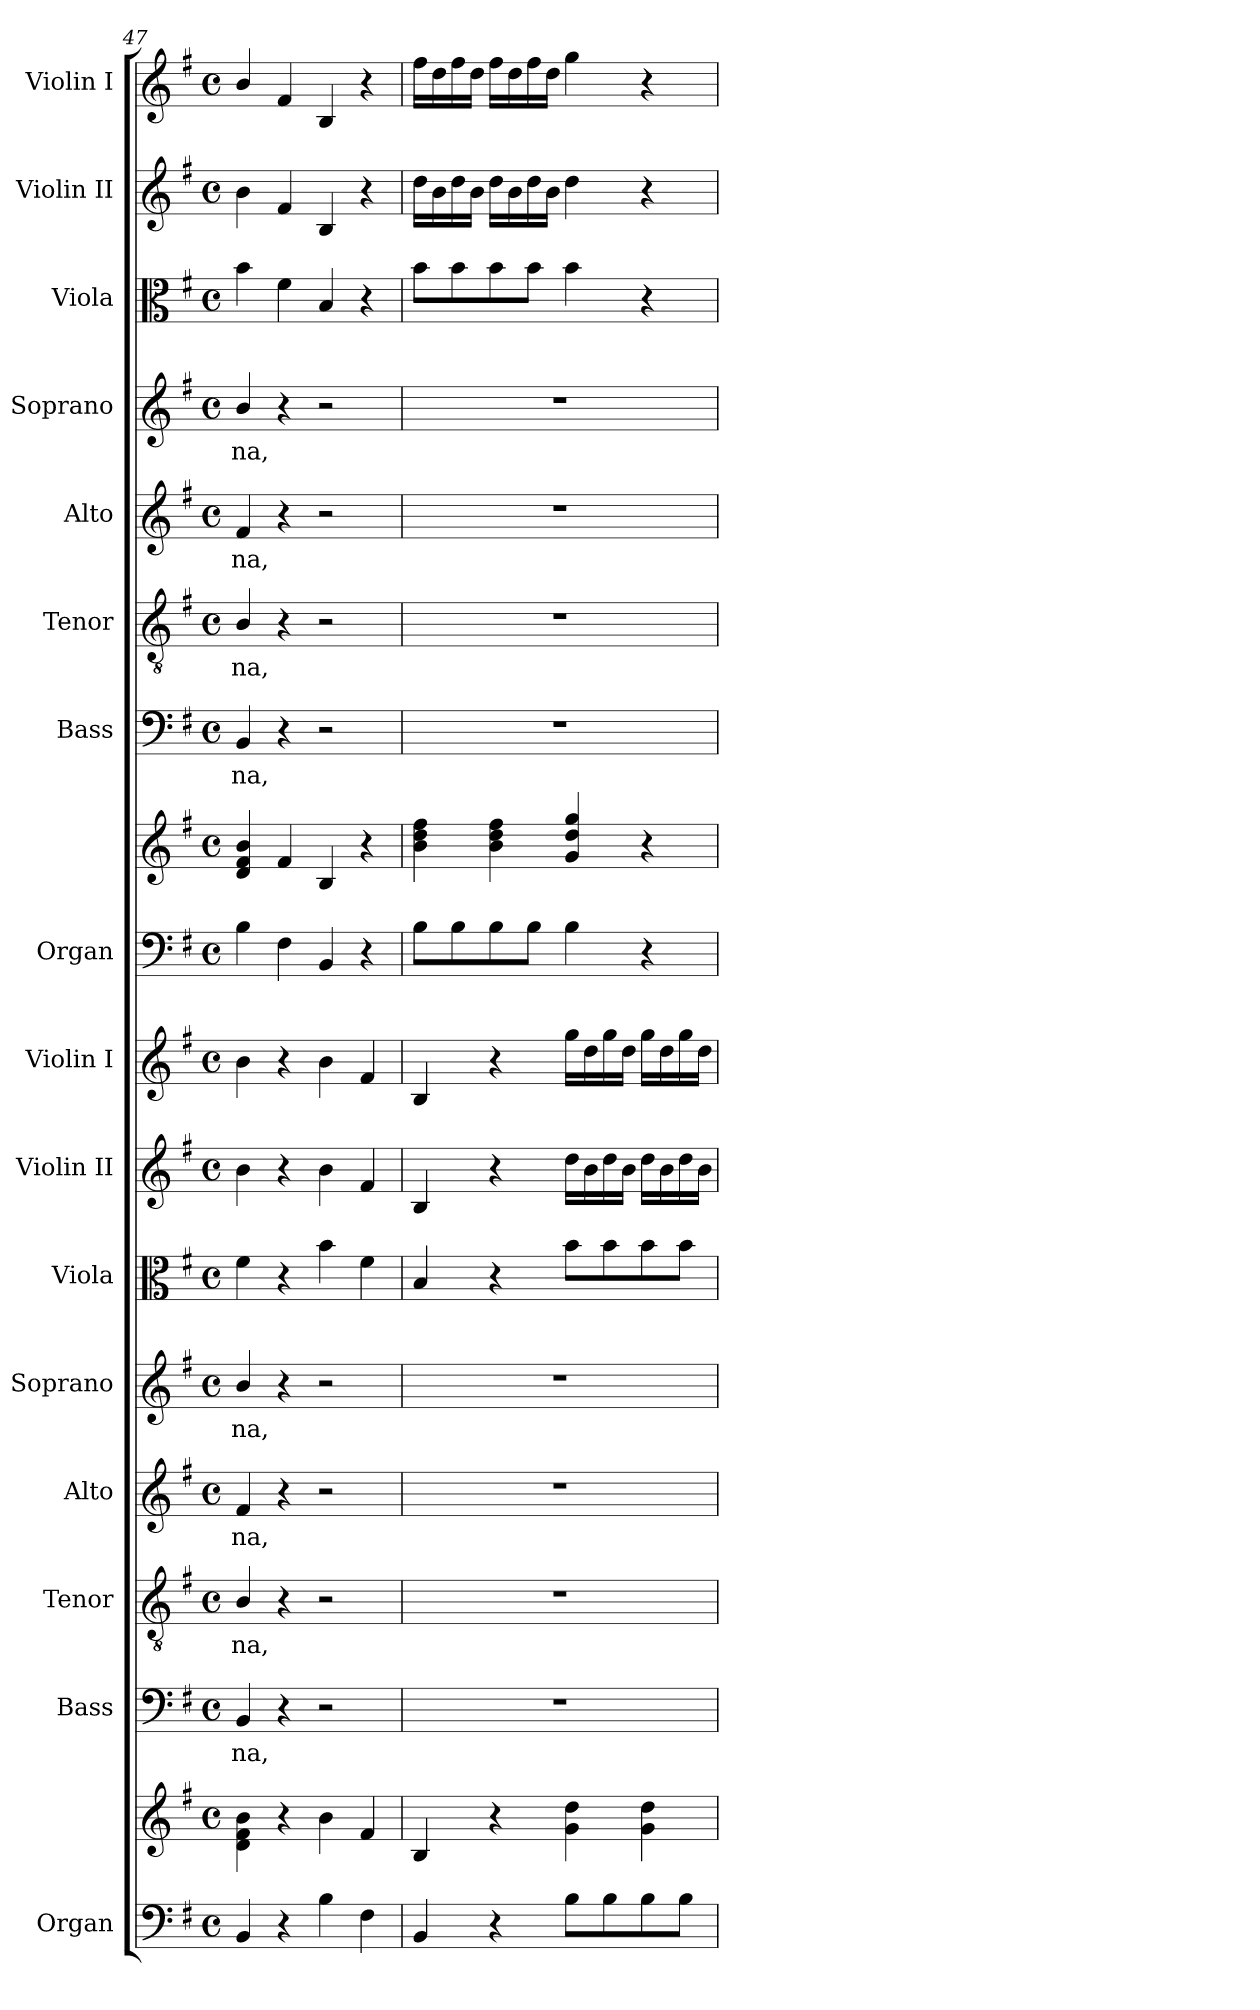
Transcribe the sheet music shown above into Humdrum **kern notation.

**kern	**kern	**kern	**text	**kern	**text	**kern	**text	**kern	**text	**kern	**kern	**kern	**kern	**kern	**kern	**text	**kern	**text	**kern	**text	**kern	**text	**kern	**kern	**kern
*part16	*part16	*part15	*part15	*part14	*part14	*part13	*part13	*part12	*part12	*part11	*part10	*part9	*part8	*part8	*part7	*part7	*part6	*part6	*part5	*part5	*part4	*part4	*part3	*part2	*part1
*staff18	*staff17	*staff16	*staff16	*staff15	*staff15	*staff14	*staff14	*staff13	*staff13	*staff12	*staff11	*staff10	*staff9	*staff8	*staff7	*staff7	*staff6	*staff6	*staff5	*staff5	*staff4	*staff4	*staff3	*staff2	*staff1
*I"Organ	*	*I"Bass	*	*I"Tenor	*	*I"Alto	*	*I"Soprano	*	*I"Viola	*I"Violin II	*I"Violin I	*I"Organ	*	*I"Bass	*	*I"Tenor	*	*I"Alto	*	*I"Soprano	*	*I"Viola	*I"Violin II	*I"Violin I
*I'Org.	*	*I'B.	*	*I'T.	*	*I'A.	*	*I'S.	*	*I'Vla.	*I'Vln. II	*I'Vln. I	*I'Org.	*	*I'B.	*	*I'T.	*	*I'A.	*	*I'S.	*	*I'Vla.	*I'Vln. II	*I'Vln. I
*clefF4	*clefG2	*clefF4	*	*clefGv2	*	*clefG2	*	*clefG2	*	*clefC3	*clefG2	*clefG2	*clefF4	*clefG2	*clefF4	*	*clefGv2	*	*clefG2	*	*clefG2	*	*clefC3	*clefG2	*clefG2
*	*	*	*	*ITrd7c12	*	*	*	*	*	*	*	*	*	*	*	*	*ITrd7c12	*	*	*	*	*	*	*	*
*k[f#]	*k[f#]	*k[f#]	*	*k[f#]	*	*k[f#]	*	*k[f#]	*	*k[f#]	*k[f#]	*k[f#]	*k[f#]	*k[f#]	*k[f#]	*	*k[f#]	*	*k[f#]	*	*k[f#]	*	*k[f#]	*k[f#]	*k[f#]
*G:	*G:	*G:	*	*G:	*	*G:	*	*G:	*	*G:	*G:	*G:	*G:	*G:	*G:	*	*G:	*	*G:	*	*G:	*	*G:	*G:	*G:
*M4/4	*M4/4	*M4/4	*	*M4/4	*	*M4/4	*	*M4/4	*	*M4/4	*M4/4	*M4/4	*M4/4	*M4/4	*M4/4	*	*M4/4	*	*M4/4	*	*M4/4	*	*M4/4	*M4/4	*M4/4
*met(c)	*met(c)	*met(c)	*	*met(c)	*	*met(c)	*	*met(c)	*	*met(c)	*met(c)	*met(c)	*met(c)	*met(c)	*met(c)	*	*met(c)	*	*met(c)	*	*met(c)	*	*met(c)	*met(c)	*met(c)
=47	=47	=47	=47	=47	=47	=47	=47	=47	=47	=47	=47	=47	=47	=47	=47	=47	=47	=47	=47	=47	=47	=47	=47	=47	=47
!	!	!	!LO:LY:b:color=#000000	!	!	!	!	!	!	!	!	!	!	!	!	!	!	!	!	!	!	!	!	!	!
!	!	!	!	!	!LO:LY:b:color=#000000	!	!	!	!	!	!	!	!	!	!	!	!	!	!	!	!	!	!	!	!
!	!	!	!	!	!	!	!LO:LY:b:color=#000000	!	!	!	!	!	!	!	!	!	!	!	!	!	!	!	!	!	!
!	!	!	!	!	!	!	!	!	!LO:LY:b:color=#000000	!	!	!	!	!	!	!	!	!	!	!	!	!	!	!	!
!	!	!	!	!	!	!	!	!	!	!	!	!	!	!	!	!LO:LY:b:color=#000000	!	!	!	!	!	!	!	!	!
!	!	!	!	!	!	!	!	!	!	!	!	!	!	!	!	!	!	!LO:LY:b:color=#000000	!	!	!	!	!	!	!
!	!	!	!	!	!	!	!	!	!	!	!	!	!	!	!	!	!	!	!	!LO:LY:b:color=#000000	!	!	!	!	!
!	!	!	!	!	!	!	!	!	!	!	!	!	!	!	!	!	!	!	!	!	!	!LO:LY:b:color=#000000	!	!	!
4BBi/	4di\ 4f#i 4bi	4BBi/	na,	4BBi/	-na,	4f#i/	-na,	4bi/	-na,	4f#i\	4bi\	4bi\	4Bi\	4di/ 4f#i 4bi	4BBi/	na,	4BBi/	-na,	4f#i/	-na,	4bi/	-na,	4bi\	4bi\	4bi/
4r	4r	4r	.	4r	.	4r	.	4r	.	4r	4r	4r	4F#i\	4f#i/	4r	.	4r	.	4r	.	4r	.	4f#i\	4f#i/	4f#i/
4Bi\	4bi\	2r	.	2r	.	2r	.	2r	.	4bi\	4bi\	4bi\	4BBi/	4Bi/	2r	.	2r	.	2r	.	2r	.	4Bi/	4Bi/	4Bi/
4F#i\	4f#i/	.	.	.	.	.	.	.	.	4f#i\	4f#i/	4f#i/	4r	4r	.	.	.	.	.	.	.	.	4r	4r	4r
!!LO:PB:g=z
=48	=48	=48	=48	=48	=48	=48	=48	=48	=48	=48	=48	=48	=48	=48	=48	=48	=48	=48	=48	=48	=48	=48	=48	=48	=48
4BBi/	4Bi/	1r	.	1r	.	1r	.	1r	.	4Bi/	4Bi/	4Bi/	8Bi\L	4bi\ 4ddi 4ff#i	1r	.	1r	.	1r	.	1r	.	8bi\L	16ddi\LL	16ff#i\LL
.	.	.	.	.	.	.	.	.	.	.	.	.	.	.	.	.	.	.	.	.	.	.	.	16bi\	16ddi\
.	.	.	.	.	.	.	.	.	.	.	.	.	8Bi\	.	.	.	.	.	.	.	.	.	8bi\	16ddi\	16ff#i\
.	.	.	.	.	.	.	.	.	.	.	.	.	.	.	.	.	.	.	.	.	.	.	.	16bi\JJ	16ddi\JJ
4r	4r	.	.	.	.	.	.	.	.	4r	4r	4r	8Bi\	4bi\ 4ddi 4ff#i	.	.	.	.	.	.	.	.	8bi\	16ddi\LL	16ff#i\LL
.	.	.	.	.	.	.	.	.	.	.	.	.	.	.	.	.	.	.	.	.	.	.	.	16bi\	16ddi\
.	.	.	.	.	.	.	.	.	.	.	.	.	8Bi\J	.	.	.	.	.	.	.	.	.	8bi\J	16ddi\	16ff#i\
.	.	.	.	.	.	.	.	.	.	.	.	.	.	.	.	.	.	.	.	.	.	.	.	16bi\JJ	16ddi\JJ
8Bi\L	4gi\ 4ddi	.	.	.	.	.	.	.	.	8bi\L	16ddi\LL	16ggi\LL	4Bi\	4gi/ 4ddi 4ggi	.	.	.	.	.	.	.	.	4bi\	4ddi\	4ggi\
.	.	.	.	.	.	.	.	.	.	.	16bi\	16ddi\	.	.	.	.	.	.	.	.	.	.	.	.	.
8Bi\	.	.	.	.	.	.	.	.	.	8bi\	16ddi\	16ggi\	.	.	.	.	.	.	.	.	.	.	.	.	.
.	.	.	.	.	.	.	.	.	.	.	16bi\JJ	16ddi\JJ	.	.	.	.	.	.	.	.	.	.	.	.	.
8Bi\	4gi\ 4ddi	.	.	.	.	.	.	.	.	8bi\	16ddi\LL	16ggi\LL	4r	4r	.	.	.	.	.	.	.	.	4r	4r	4r
.	.	.	.	.	.	.	.	.	.	.	16bi\	16ddi\	.	.	.	.	.	.	.	.	.	.	.	.	.
8Bi\J	.	.	.	.	.	.	.	.	.	8bi\J	16ddi\	16ggi\	.	.	.	.	.	.	.	.	.	.	.	.	.
.	.	.	.	.	.	.	.	.	.	.	16bi\JJ	16ddi\JJ	.	.	.	.	.	.	.	.	.	.	.	.	.
=	=	=	=	=	=	=	=	=	=	=	=	=	=	=	=	=	=	=	=	=	=	=	=	=	=
*-	*-	*-	*-	*-	*-	*-	*-	*-	*-	*-	*-	*-	*-	*-	*-	*-	*-	*-	*-	*-	*-	*-	*-	*-	*-
